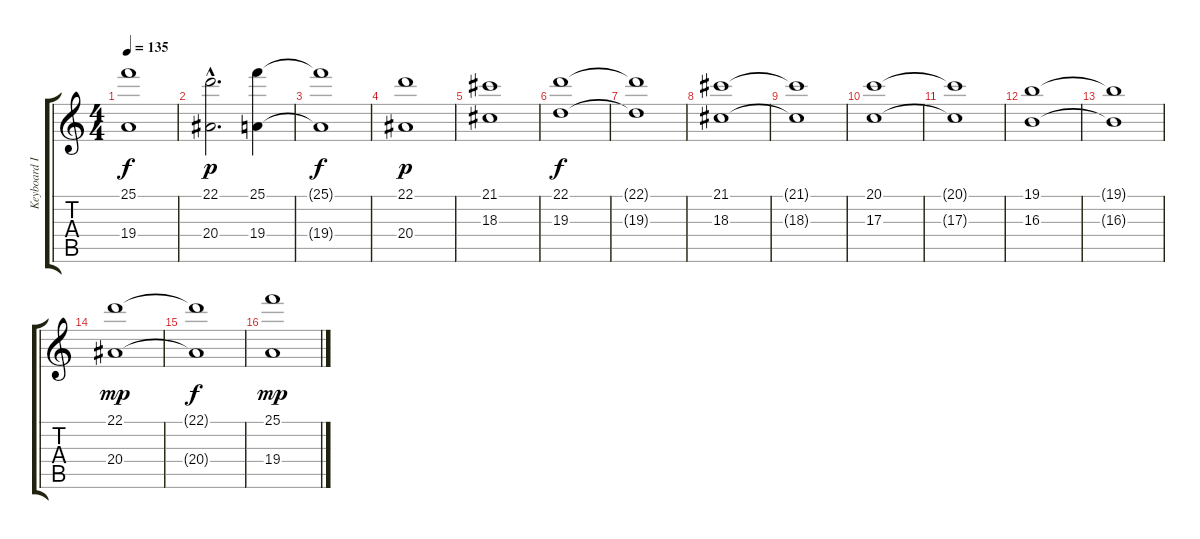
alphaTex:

\track ("Keyboard I" "Keyboard I") {instrument flute}
\staff {score tabs}
\tuning (E4 B3 G3 D3 A2 E2) {hide}
\ts (4 4)
\tempo 135
\clef g2
\ks c
(25.1{t} 19.4{t}).1{dy f} |
(22.1{hac} 20.4{hac}).2{d dy p} (25.1 19.4).4 |
(25.1{t} 19.4{t}).1{dy f} |
(22.1 20.4).1{dy p} |
(21.1 18.3).1 |
(22.1 19.3).1{dy f} |
(22.1{t} 19.3{t}).1 |
(21.1 18.3).1 |
(21.1{t} 18.3{t}).1 |
(20.1 17.3).1 |
(20.1{t} 17.3{t}).1 |
(19.1 16.3).1 |
(19.1{t} 16.3{t}).1 |
(22.1 20.4).1{dy mp} |
(22.1{t} 20.4{t}).1{dy f} |
(25.1 19.4).1{dy mp}
